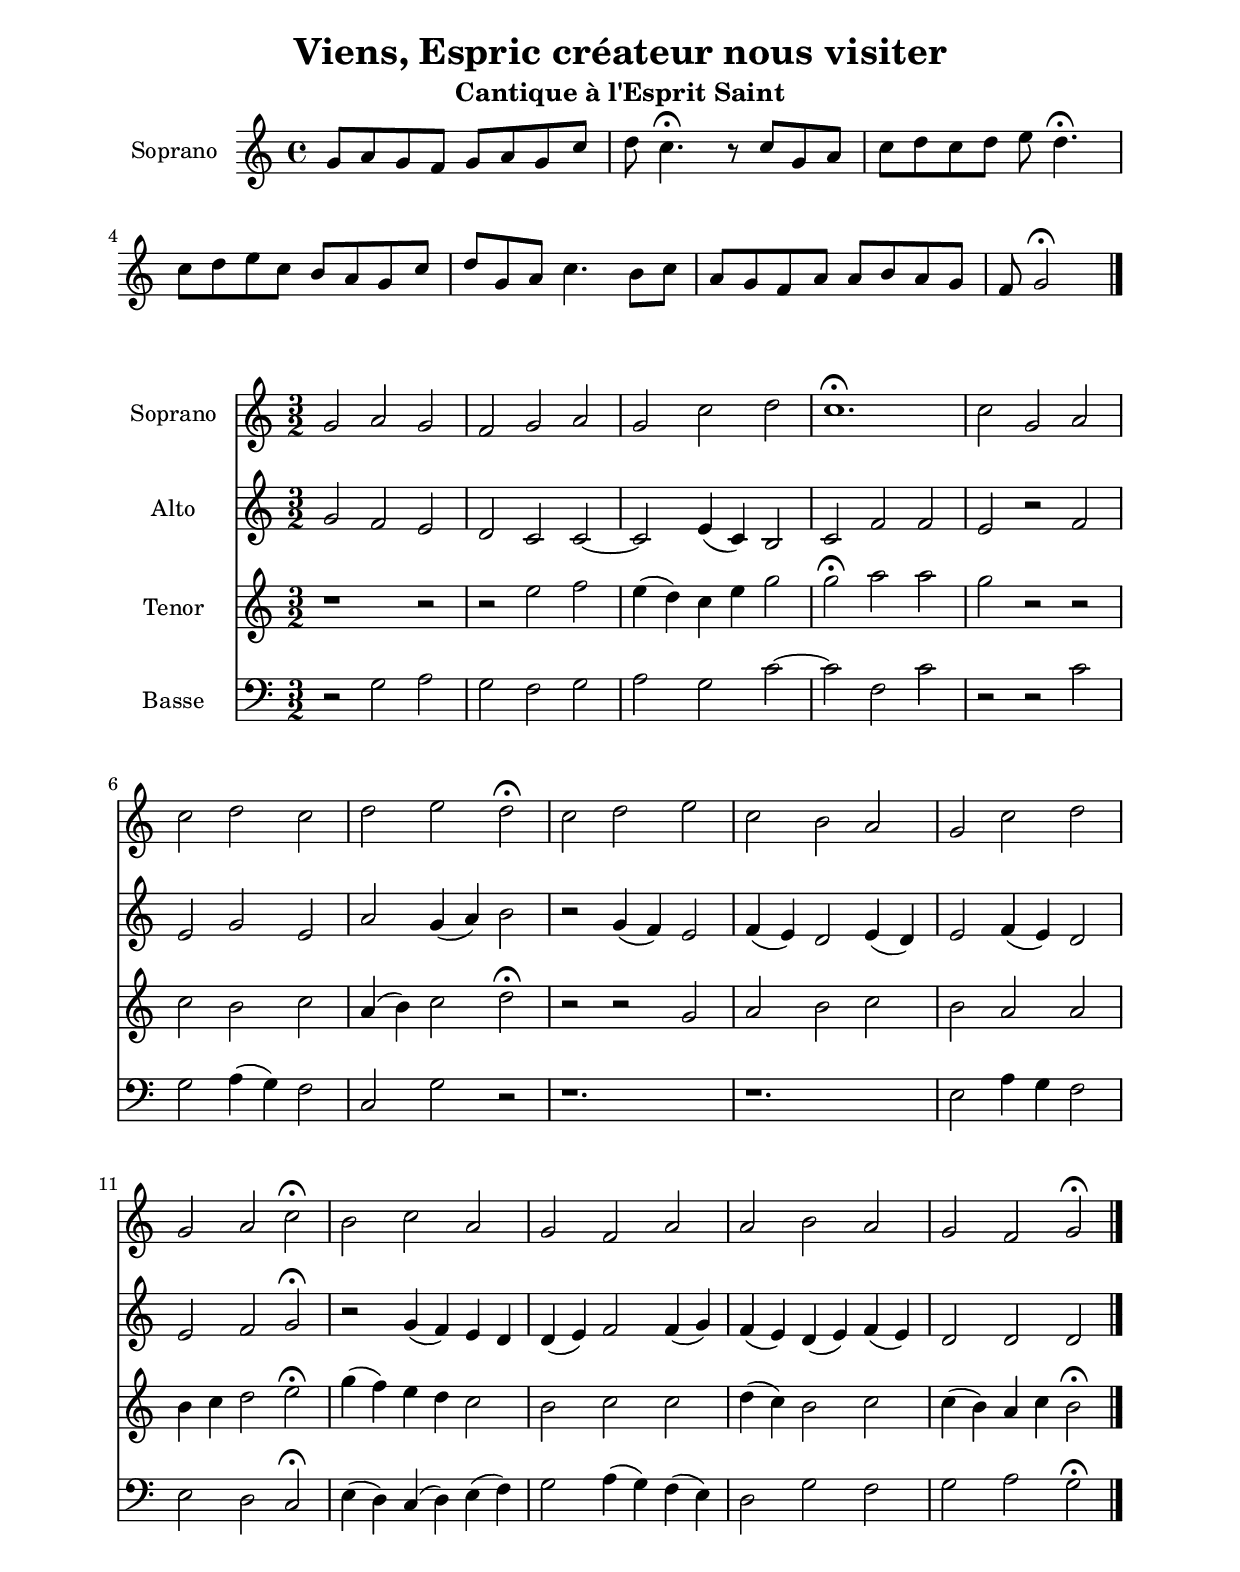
\version "2.22.1"
\language "italiano"

\header {
  title = "Viens, Espric créateur nous visiter"
  subtitle = "Cantique à l'Esprit Saint"
}

global = {
  \key do \major
}

sopranoChorus = \relative do'' {
    \global
    sol8 la sol fa sol la sol do re do4. \fermata r8

    do8 sol la do re do re mi re4. \fermata

    do8  re mi do si la sol do re sol, la do4.
    
    si8 do la sol fa la la si la sol fa sol2 \fermata    
    
    \bar "|."
  }
  
altoChorus = \relative do' {
    \global
  }
  
tenorChorus = \relative do' {
    \global
  }
  
bassChorus = 
  \relative do {
    \global
  }

%----------------------------------------------------------------

globalV = {
  \key do \major
  \time 3/2
}

sopranoVerse = \relative do'' {
    \globalV
    sol2 la sol fa sol la sol do re do1. \fermata

    do2 sol la do re do re mi re \fermata

    do2  re mi do si la sol do re sol, la do2 \fermata
    
    si2 do la sol fa la la si la sol fa sol2 \fermata    
    
    \bar "|."
  }
  
altoVerse = \relative do'' {
    \globalV
    sol2 fa mi re do do ~ do
    
    mi4( do) si2 do fa fa mi r
    
    fa mi sol mi la sol4( la) si2 r
    
    sol4( fa) mi2 fa4( mi) re2 mi4( re) mi2 fa4( mi) re2 mi fa sol2 \fermata
    
    r2 sol4( fa) mi re re( mi) fa2 fa4( sol) fa( mi) re( mi) fa( mi) re2 re re
  }
  
tenorVerse = \relative do'' {
    \globalV
    
    r1 r2 r2 mi fa mi4( re) do mi sol2 sol \fermata la la sol r r
    
    do,2 si do la4( si) do2 re \fermata r r 
    
    sol,2 la si do si la la si4 do re2 mi2 \fermata
    
    sol4( fa) mi re do2 si do do re4( do) si2 do do4( si) la do si2 \fermata
  }
  
bassVerse = 
  \relative do' {
    \globalV
    r2 sol la sol fa sol la sol do2 ~do2 fa, do'2 r r
    
    do sol la4( sol) fa2 do sol' r r1. r1.
    
    mi2 la4 sol fa2 mi re do \fermata
    
    mi4( re) do( re) mi( fa) sol2 la4( sol) fa( mi) re2 sol fa sol la sol \fermata
    
  }

\include "../../../utilities.ly"

%-------------------- couplet -------------------

\book{
  \paper {
    left-margin = 20\mm
    right-margin = 20\mm
    top-margin = 20\mm
    bottom-margin = 20\mm
  }
  
  \score {
    <<
      \new Staff \with { instrumentName = "Soprano" midiInstrument = "choir aahs" } { \sopranoChorus }
      %\new Staff \with { instrumentName = "Alto" midiInstrument = "choir aahs" } { \altoChorus }
      %\new Staff \with { instrumentName = "Tenor" midiInstrument = "choir aahs" } { \clef bass \tenorChorus }
      %\new Staff \with { instrumentName = "Basse" midiInstrument = "choir aahs" } { \clef bass \bassChorus }
    >>
    \layout { 
      indent = 2\cm
      \override BreathingSign.text = \markup { \musicglyph "comma" }
    }
    \midi {
      \tempo 4=80
    }
  }
  
  \score{
    <<
      \new Staff \with { instrumentName = "Soprano" midiInstrument = "choir aahs" } { \sopranoVerse }
      \new Staff \with { instrumentName = "Alto" midiInstrument = "choir aahs" } { \altoVerse }
      \new Staff \with { instrumentName = "Tenor" midiInstrument = "choir aahs" } { \tenorVerse }
      \new Staff \with { instrumentName = "Basse" midiInstrument = "choir aahs" } { \clef bass \bassVerse }
    >>
    \layout { 
      indent = 2\cm
      \override BreathingSign.text = \markup { \musicglyph "comma" }
    }
    \midi {
      \tempo 4=200
    }
  }
}
